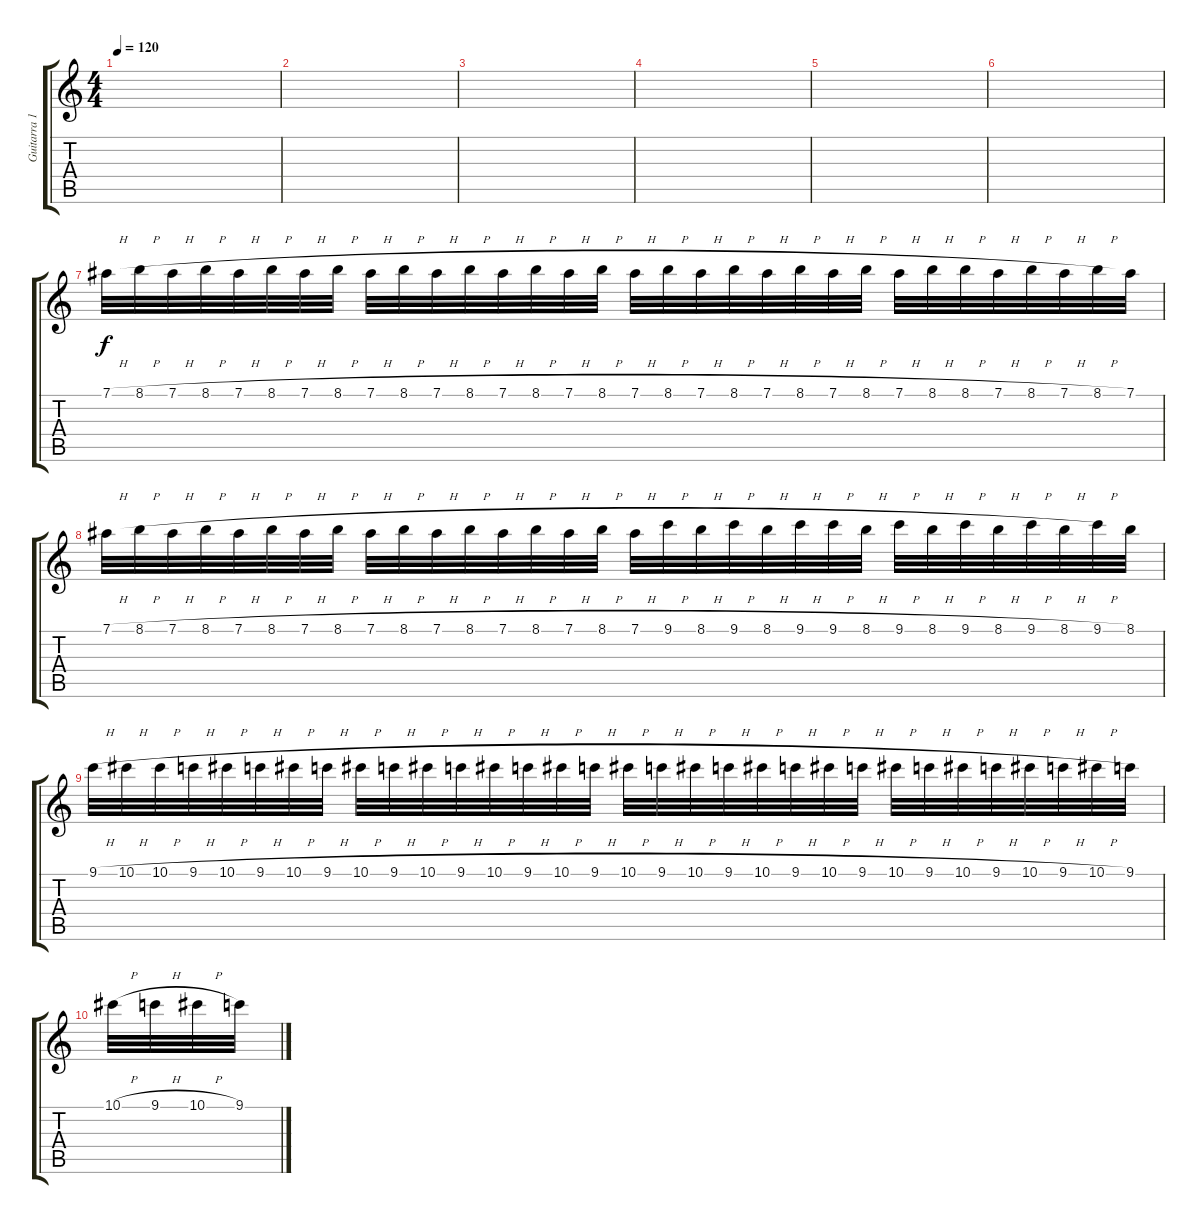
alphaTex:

\track ("Guitarra 1" "Guitarra 1") {instrument distortionguitar}
\staff {score tabs}
\tuning (Eb4 Bb3 Gb3 Db3 Ab2 Eb2) {hide}
\ts (4 4)
\tempo 120
\clef g2
\ks c
|
|
|
|
|
|
7.1{h}.32 8.1{h}.32 7.1{h}.32 8.1{h}.32 7.1{h}.32 8.1{h}.32 7.1{h}.32 8.1{h}.32 7.1{h}.32 8.1{h}.32 7.1{h}.32 8.1{h}.32 7.1{h}.32 8.1{h}.32 7.1{h}.32 8.1{h}.32 7.1{h}.32 8.1{h}.32 7.1{h}.32 8.1{h}.32 7.1{h}.32 8.1{h}.32 7.1{h}.32 8.1{h}.32 7.1{h}.32 8.1{h}.32 8.1{h}.32 7.1{h}.32 8.1{h}.32 7.1{h}.32 8.1{h}.32 7.1.32 |
7.1{h}.32 8.1{h}.32 7.1{h}.32 8.1{h}.32 7.1{h}.32 8.1{h}.32 7.1{h}.32 8.1{h}.32 7.1{h}.32 8.1{h}.32 7.1{h}.32 8.1{h}.32 7.1{h}.32 8.1{h}.32 7.1{h}.32 8.1{h}.32 7.1{h}.32 9.1{h}.32 8.1{h}.32 9.1{h}.32 8.1{h}.32 9.1{h}.32 9.1{h}.32 8.1{h}.32 9.1{h}.32 8.1{h}.32 9.1{h}.32 8.1{h}.32 9.1{h}.32 8.1{h}.32 9.1{h}.32 8.1.32 |
9.1{h}.32 10.1{h}.32 10.1{h}.32 9.1{h}.32 10.1{h}.32 9.1{h}.32 10.1{h}.32 9.1{h}.32 10.1{h}.32 9.1{h}.32 10.1{h}.32 9.1{h}.32 10.1{h}.32 9.1{h}.32 10.1{h}.32 9.1{h}.32 10.1{h}.32 9.1{h}.32 10.1{h}.32 9.1{h}.32 10.1{h}.32 9.1{h}.32 10.1{h}.32 9.1{h}.32 10.1{h}.32 9.1{h}.32 10.1{h}.32 9.1{h}.32 10.1{h}.32 9.1{h}.32 10.1{h}.32 9.1.32 |
10.1{h}.32 9.1{h}.32 10.1{h}.32 9.1.32
